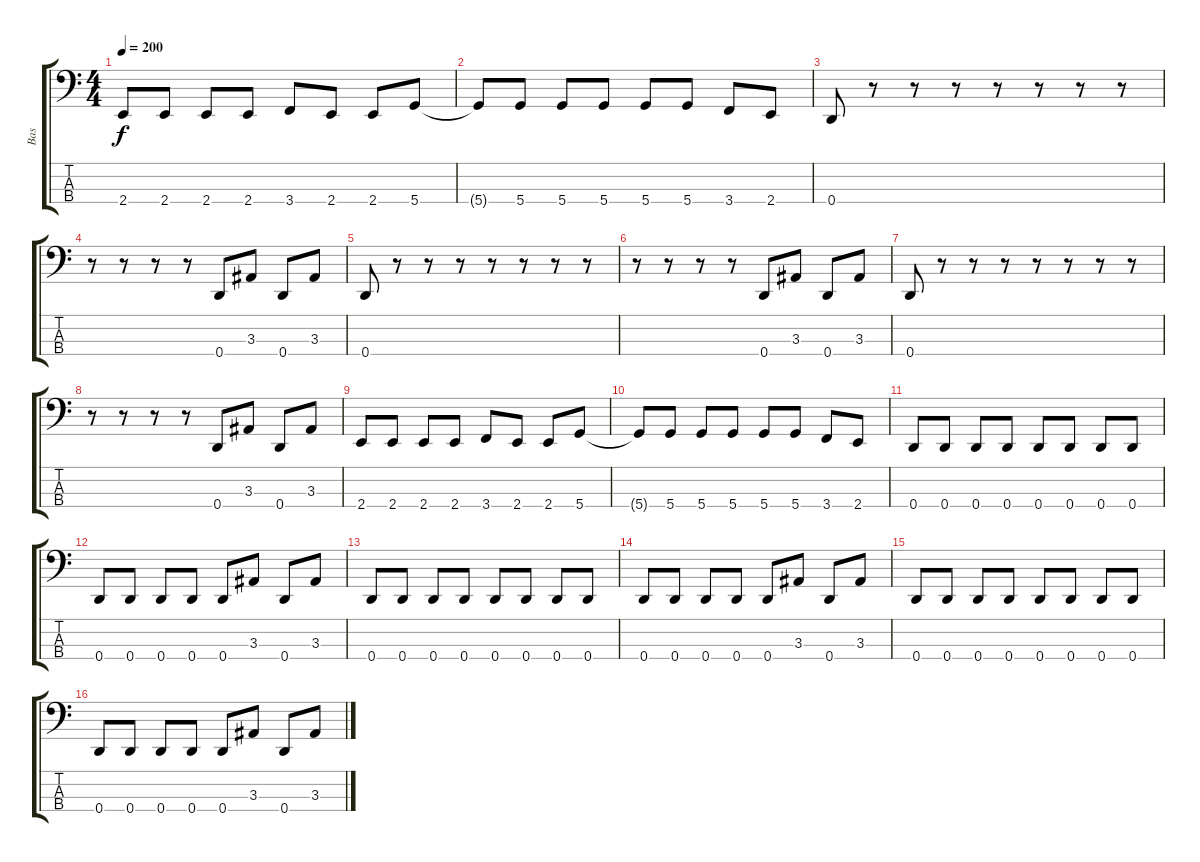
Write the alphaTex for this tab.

\track ("Bas" "Bas") {instrument electricbasspick}
\staff {score tabs}
\tuning (F2 C2 G1 D1) {hide}
\ts (4 4)
\tempo 200
\clef f4
\ks c
2.4.8{dy f} 2.4.8 2.4.8 2.4.8 3.4.8 2.4.8 2.4.8 5.4.8 |
5.4{t}.8 5.4.8 5.4.8 5.4.8 5.4.8 5.4.8 3.4.8 2.4.8 |
0.4.8 r.8 r.8 r.8 r.8 r.8 r.8 r.8 |
r.8 r.8 r.8 r.8 0.4.8 3.3.8 0.4.8 3.3.8 |
0.4.8 r.8 r.8 r.8 r.8 r.8 r.8 r.8 |
r.8 r.8 r.8 r.8 0.4.8 3.3.8 0.4.8 3.3.8 |
0.4.8 r.8 r.8 r.8 r.8 r.8 r.8 r.8 |
r.8 r.8 r.8 r.8 0.4.8 3.3.8 0.4.8 3.3.8 |
2.4.8 2.4.8 2.4.8 2.4.8 3.4.8 2.4.8 2.4.8 5.4.8 |
5.4{t}.8 5.4.8 5.4.8 5.4.8 5.4.8 5.4.8 3.4.8 2.4.8 |
0.4.8 0.4.8 0.4.8 0.4.8 0.4.8 0.4.8 0.4.8 0.4.8 |
0.4.8 0.4.8 0.4.8 0.4.8 0.4.8 3.3.8 0.4.8 3.3.8 |
0.4.8 0.4.8 0.4.8 0.4.8 0.4.8 0.4.8 0.4.8 0.4.8 |
0.4.8 0.4.8 0.4.8 0.4.8 0.4.8 3.3.8 0.4.8 3.3.8 |
0.4.8 0.4.8 0.4.8 0.4.8 0.4.8 0.4.8 0.4.8 0.4.8 |
0.4.8 0.4.8 0.4.8 0.4.8 0.4.8 3.3.8 0.4.8 3.3.8
